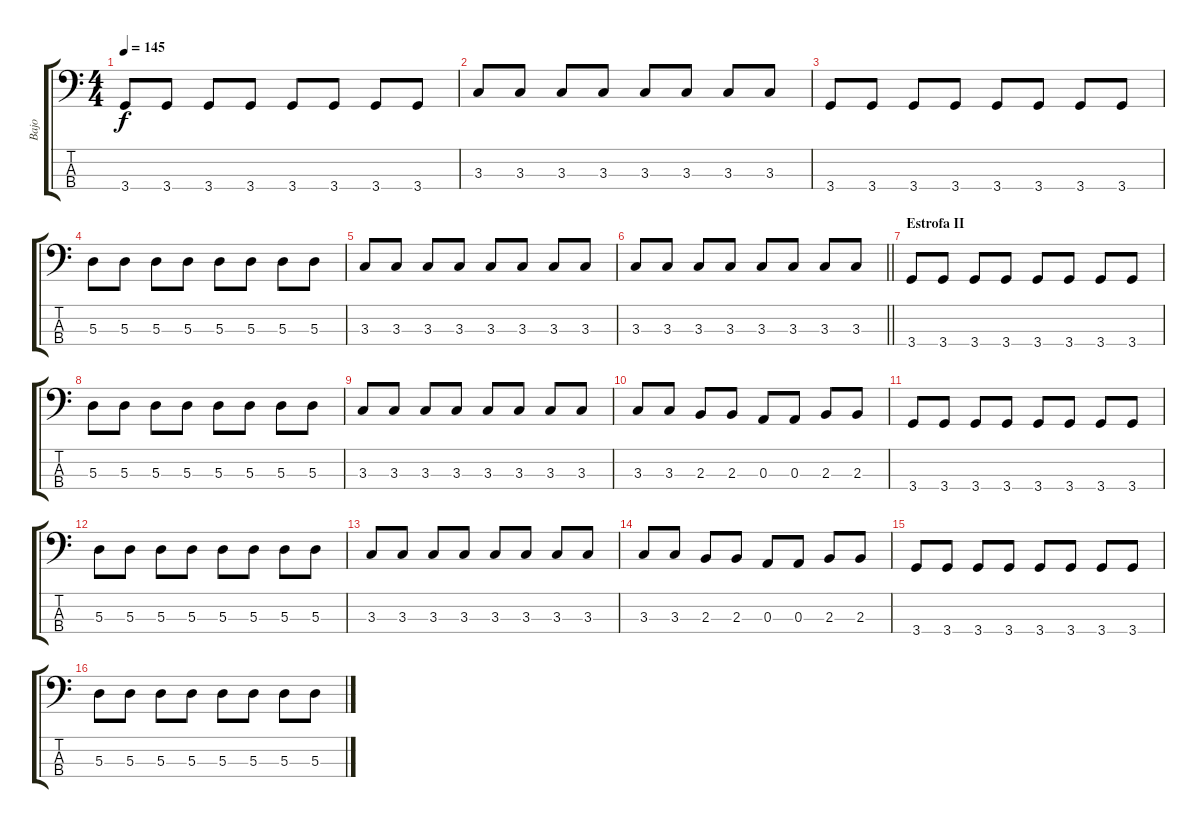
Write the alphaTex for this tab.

\track ("Bajo" "Bajo") {instrument electricbassfinger}
\staff {score tabs}
\tuning (G2 D2 A1 E1) {hide}
\ts (4 4)
\tempo 145
\clef f4
\ks c
3.4.8{dy f} 3.4.8 3.4.8 3.4.8 3.4.8 3.4.8 3.4.8 3.4.8 |
3.3.8 3.3.8 3.3.8 3.3.8 3.3.8 3.3.8 3.3.8 3.3.8 |
3.4.8 3.4.8 3.4.8 3.4.8 3.4.8 3.4.8 3.4.8 3.4.8 |
5.3.8 5.3.8 5.3.8 5.3.8 5.3.8 5.3.8 5.3.8 5.3.8 |
3.3.8 3.3.8 3.3.8 3.3.8 3.3.8 3.3.8 3.3.8 3.3.8 |
\barLineRight lightlight
3.3.8 3.3.8 3.3.8 3.3.8 3.3.8 3.3.8 3.3.8 3.3.8 |
\section ("" "Estrofa II")
3.4.8 3.4.8 3.4.8 3.4.8 3.4.8 3.4.8 3.4.8 3.4.8 |
5.3.8 5.3.8 5.3.8 5.3.8 5.3.8 5.3.8 5.3.8 5.3.8 |
3.3.8 3.3.8 3.3.8 3.3.8 3.3.8 3.3.8 3.3.8 3.3.8 |
3.3.8 3.3.8 2.3.8 2.3.8 0.3.8 0.3.8 2.3.8 2.3.8 |
3.4.8 3.4.8 3.4.8 3.4.8 3.4.8 3.4.8 3.4.8 3.4.8 |
5.3.8 5.3.8 5.3.8 5.3.8 5.3.8 5.3.8 5.3.8 5.3.8 |
3.3.8 3.3.8 3.3.8 3.3.8 3.3.8 3.3.8 3.3.8 3.3.8 |
3.3.8 3.3.8 2.3.8 2.3.8 0.3.8 0.3.8 2.3.8 2.3.8 |
3.4.8 3.4.8 3.4.8 3.4.8 3.4.8 3.4.8 3.4.8 3.4.8 |
5.3.8 5.3.8 5.3.8 5.3.8 5.3.8 5.3.8 5.3.8 5.3.8
